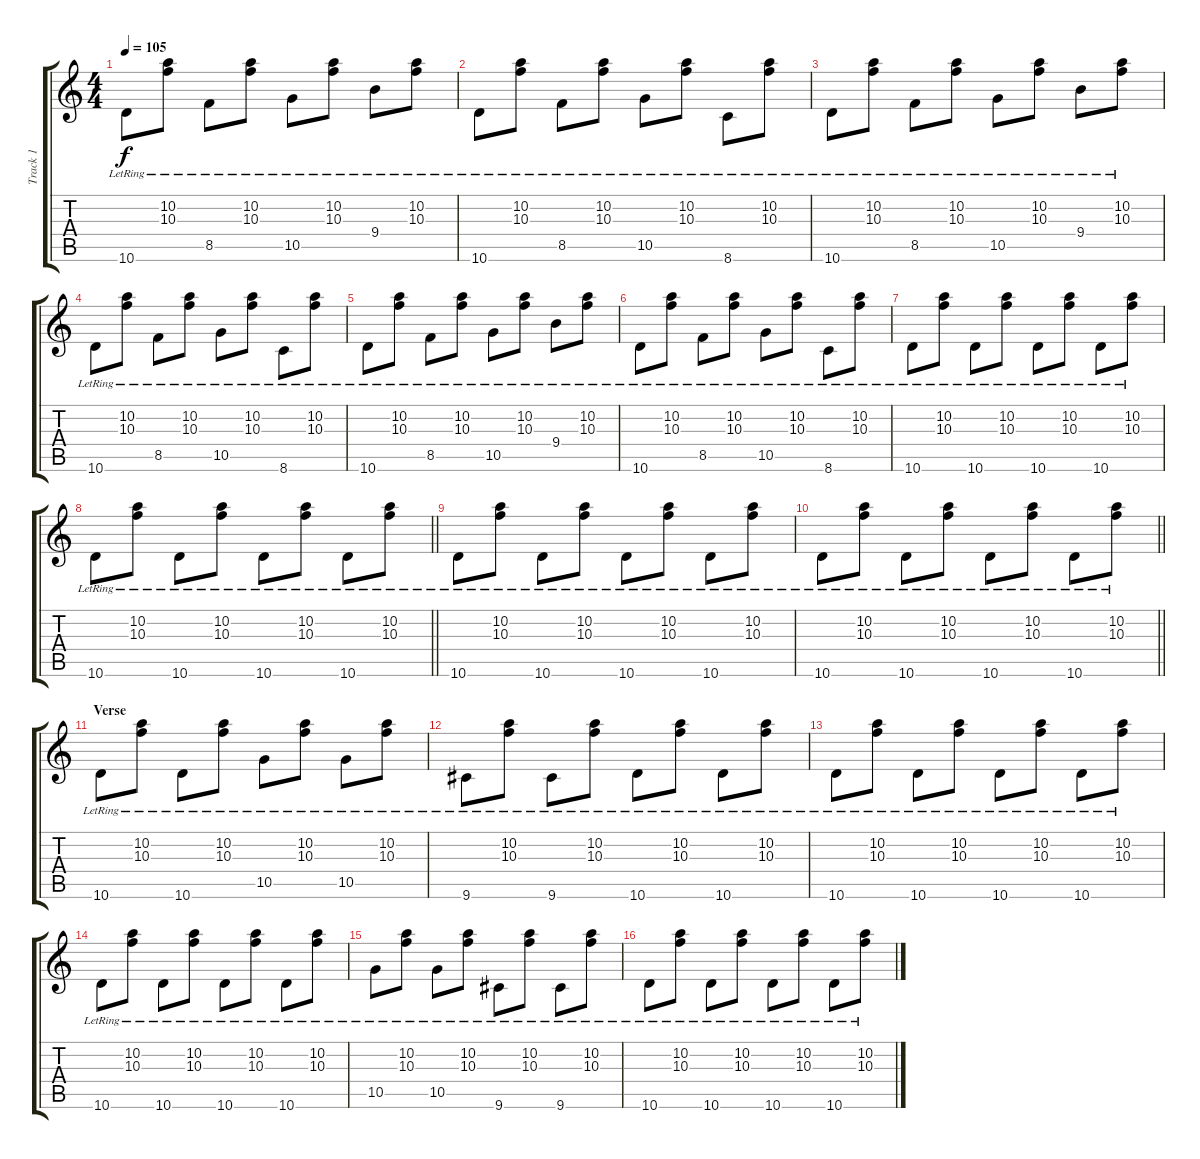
\track ("Track 1" "Track 1") {instrument acousticguitarsteel}
\staff {score tabs}
\tuning (E4 B3 G3 D3 A2 E2) {hide}
\ts (4 4)
\tempo 105
\clef g2
\ks c
10.6{lr}.8{dy f} (10.2{lr} 10.3{lr}).8 8.5{lr}.8 (10.2{lr} 10.3{lr}).8 10.5{lr}.8 (10.2{lr} 10.3{lr}).8 9.4{lr}.8 (10.2{lr} 10.3{lr}).8 |
10.6{lr}.8 (10.2{lr} 10.3{lr}).8 8.5{lr}.8 (10.2{lr} 10.3{lr}).8 10.5{lr}.8 (10.2{lr} 10.3{lr}).8 8.6{lr}.8 (10.2{lr} 10.3{lr}).8 |
10.6{lr}.8 (10.2{lr} 10.3{lr}).8 8.5{lr}.8 (10.2{lr} 10.3{lr}).8 10.5{lr}.8 (10.2{lr} 10.3{lr}).8 9.4{lr}.8 (10.2{lr} 10.3{lr}).8 |
10.6{lr}.8 (10.2{lr} 10.3{lr}).8 8.5{lr}.8 (10.2{lr} 10.3{lr}).8 10.5{lr}.8 (10.2{lr} 10.3{lr}).8 8.6{lr}.8 (10.2{lr} 10.3{lr}).8 |
10.6{lr}.8 (10.2{lr} 10.3{lr}).8 8.5{lr}.8 (10.2{lr} 10.3{lr}).8 10.5{lr}.8 (10.2{lr} 10.3{lr}).8 9.4{lr}.8 (10.2{lr} 10.3{lr}).8 |
10.6{lr}.8 (10.2{lr} 10.3{lr}).8 8.5{lr}.8 (10.2{lr} 10.3{lr}).8 10.5{lr}.8 (10.2{lr} 10.3{lr}).8 8.6{lr}.8 (10.2{lr} 10.3{lr}).8 |
10.6{lr}.8 (10.2{lr} 10.3{lr}).8 10.6{lr}.8 (10.2{lr} 10.3{lr}).8 10.6{lr}.8 (10.2{lr} 10.3{lr}).8 10.6{lr}.8 (10.2{lr} 10.3{lr}).8 |
\barLineRight lightlight
10.6{lr}.8 (10.2{lr} 10.3{lr}).8 10.6{lr}.8 (10.2{lr} 10.3{lr}).8 10.6{lr}.8 (10.2{lr} 10.3{lr}).8 10.6{lr}.8 (10.2{lr} 10.3{lr}).8 |
10.6{lr}.8 (10.2{lr} 10.3{lr}).8 10.6{lr}.8 (10.2{lr} 10.3{lr}).8 10.6{lr}.8 (10.2{lr} 10.3{lr}).8 10.6{lr}.8 (10.2{lr} 10.3{lr}).8 |
\barLineRight lightlight
10.6{lr}.8 (10.2{lr} 10.3{lr}).8 10.6{lr}.8 (10.2{lr} 10.3{lr}).8 10.6{lr}.8 (10.2{lr} 10.3{lr}).8 10.6{lr}.8 (10.2{lr} 10.3{lr}).8 |
\section ("" "Verse")
10.6{lr}.8 (10.2{lr} 10.3{lr}).8 10.6{lr}.8 (10.2{lr} 10.3{lr}).8 10.5{lr}.8 (10.2{lr} 10.3{lr}).8 10.5{lr}.8 (10.2{lr} 10.3{lr}).8 |
9.6{lr}.8 (10.2{lr} 10.3{lr}).8 9.6{lr}.8 (10.2{lr} 10.3{lr}).8 10.6{lr}.8 (10.2{lr} 10.3{lr}).8 10.6{lr}.8 (10.2{lr} 10.3{lr}).8 |
10.6{lr}.8 (10.2{lr} 10.3{lr}).8 10.6{lr}.8 (10.2{lr} 10.3{lr}).8 10.6{lr}.8 (10.2{lr} 10.3{lr}).8 10.6{lr}.8 (10.2{lr} 10.3{lr}).8 |
10.6{lr}.8 (10.2{lr} 10.3{lr}).8 10.6{lr}.8 (10.2{lr} 10.3{lr}).8 10.6{lr}.8 (10.2{lr} 10.3{lr}).8 10.6{lr}.8 (10.2{lr} 10.3{lr}).8 |
10.5{lr}.8 (10.2{lr} 10.3{lr}).8 10.5{lr}.8 (10.2{lr} 10.3{lr}).8 9.6{lr}.8 (10.2{lr} 10.3{lr}).8 9.6{lr}.8 (10.2{lr} 10.3{lr}).8 |
10.6{lr}.8 (10.2{lr} 10.3{lr}).8 10.6{lr}.8 (10.2{lr} 10.3{lr}).8 10.6{lr}.8 (10.2{lr} 10.3{lr}).8 10.6{lr}.8 (10.2{lr} 10.3{lr}).8
